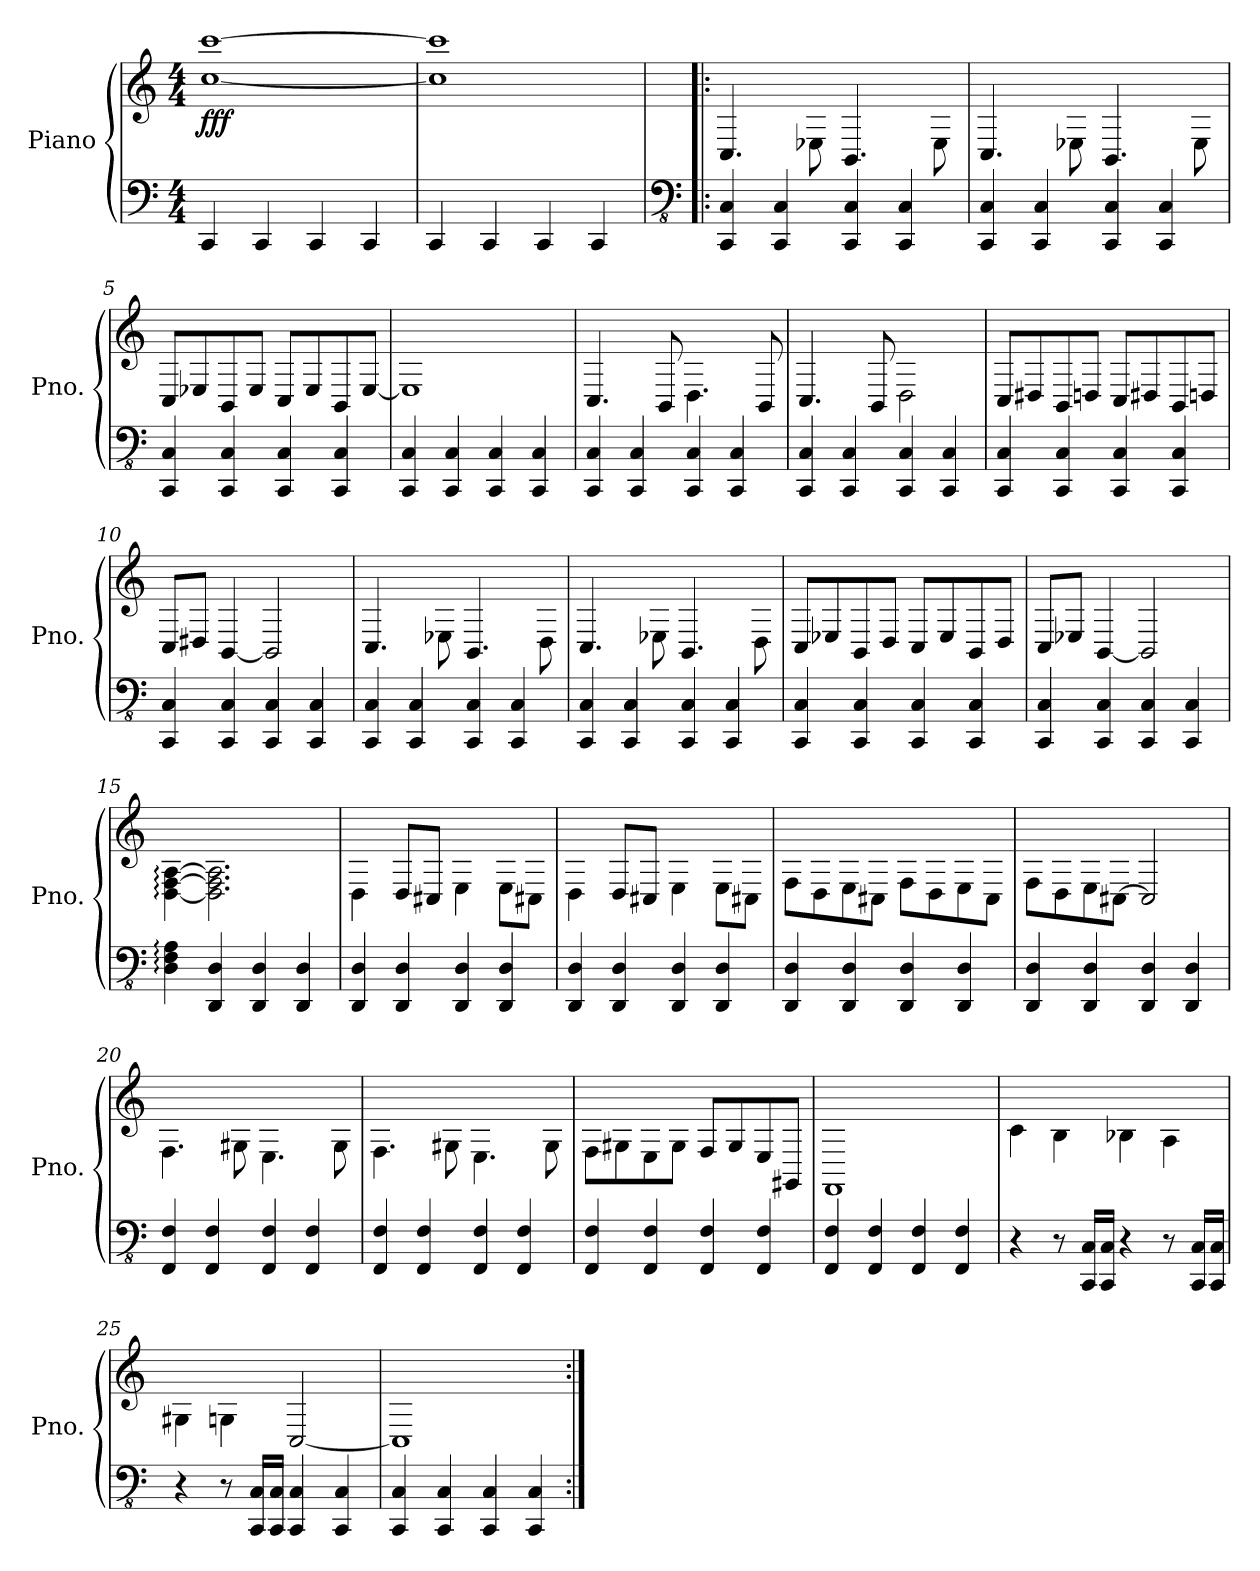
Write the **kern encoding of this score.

**kern	**kern	**dynam
*part1	*part1	*part1
*staff2	*staff1	*staff1/2
*I"Piano	*	*
*I'Pno.	*	*
*clefF4	*clefG2	*
*k[]	*k[]	*
*M4/4	*M4/4	*
*MM98	*MM98	*
=1	=1	=1
!	!	!LO:DY:b
4CC/	[1cc [1ccc	fff
4CC/	.	.
4CC/	.	.
4CC/	.	.
=2	=2	=2
4CC/	1cc] 1ccc]	.
4CC/	.	.
4CC/	.	.
4CC/	.	.
=3!|:	=3!|:	=3!|:
*clefFv4	*	*
4CCC/ 4CC/	4.C/	.
4CCC/ 4CC/	.	.
.	8E-X\	.
4CCC/ 4CC/	4.BB/	.
4CCC/ 4CC/	.	.
.	8E-\	.
=4	=4	=4
4CCC/ 4CC/	4.C/	.
4CCC/ 4CC/	.	.
.	8E-X\	.
4CCC/ 4CC/	4.BB/	.
4CCC/ 4CC/	.	.
.	8E-\	.
=5	=5	=5
4CCC/ 4CC/	8C/L	.
.	8E-X/	.
4CCC/ 4CC/	8BB/	.
.	8E-/J	.
4CCC/ 4CC/	8C/L	.
.	8E-/	.
4CCC/ 4CC/	8BB/	.
.	[8E-/J	.
!!LO:LB:g=z
=6	=6	=6
4CCC/ 4CC/	1E-]	.
4CCC/ 4CC/	.	.
4CCC/ 4CC/	.	.
4CCC/ 4CC/	.	.
=7	=7	=7
4CCC/ 4CC/	4.C/	.
4CCC/ 4CC/	.	.
.	8BB/	.
4CCC/ 4CC/	4.D\	.
4CCC/ 4CC/	.	.
.	8BB/	.
=8	=8	=8
4CCC/ 4CC/	4.C/	.
4CCC/ 4CC/	.	.
.	8BB/	.
4CCC/ 4CC/	2D\	.
4CCC/ 4CC/	.	.
=9	=9	=9
4CCC/ 4CC/	8C/L	.
.	8D#X/	.
4CCC/ 4CC/	8BB/	.
.	8Dn/J	.
4CCC/ 4CC/	8C/L	.
.	8D#X/	.
4CCC/ 4CC/	8BB/	.
.	8Dn/J	.
=10	=10	=10
4CCC/ 4CC/	8C/L	.
.	8D#X/J	.
4CCC/ 4CC/	[4BB/	.
4CCC/ 4CC/	2BB/]	.
4CCC/ 4CC/	.	.
=11	=11	=11
4CCC/ 4CC/	4.C/	.
4CCC/ 4CC/	.	.
.	8E-X\	.
4CCC/ 4CC/	4.BB/	.
4CCC/ 4CC/	.	.
.	8D\	.
!!LO:LB:g=z
=12	=12	=12
4CCC/ 4CC/	4.C/	.
4CCC/ 4CC/	.	.
.	8E-X\	.
4CCC/ 4CC/	4.BB/	.
4CCC/ 4CC/	.	.
.	8D\	.
=13	=13	=13
4CCC/ 4CC/	8C/L	.
.	8E-X/	.
4CCC/ 4CC/	8BB/	.
.	8D/J	.
4CCC/ 4CC/	8C/L	.
.	8E-/	.
4CCC/ 4CC/	8BB/	.
.	8D/J	.
=14	=14	=14
4CCC/ 4CC/	8C/L	.
.	8E-X/J	.
4CCC/ 4CC/	[4BB/	.
4CCC/ 4CC/	2BB/]	.
4CCC/ 4CC/	.	.
=15	=15	=15
4DD\: 4FF\: 4AA\:	[4D\: [4F\: [4A\:	.
4DDD/ 4DD/	2.D\] 2.F\] 2.A\]	.
4DDD/ 4DD/	.	.
4DDD/ 4DD/	.	.
=16	=16	=16
4DDD/ 4DD/	4D\	.
4DDD/ 4DD/	8D/L	.
.	8C#X/J	.
4DDD/ 4DD/	4E\	.
4DDD/ 4DD/	8E\L	.
.	8C#X\J	.
!!LO:LB:g=z
=17	=17	=17
4DDD/ 4DD/	4D\	.
4DDD/ 4DD/	8D/L	.
.	8C#X/J	.
4DDD/ 4DD/	4E\	.
4DDD/ 4DD/	8E\L	.
.	8C#X\J	.
=18	=18	=18
4DDD/ 4DD/	8F\L	.
.	8D\	.
4DDD/ 4DD/	8E\	.
.	8C#X\J	.
4DDD/ 4DD/	8F\L	.
.	8D\	.
4DDD/ 4DD/	8E\	.
.	8C#\J	.
=19	=19	=19
4DDD/ 4DD/	8F\L	.
.	8D\	.
4DDD/ 4DD/	8E\	.
.	[8C#X\J	.
4DDD/ 4DD/	2C#/]	.
4DDD/ 4DD/	.	.
=20	=20	=20
4FFF/ 4FF/	4.F\	.
4FFF/ 4FF/	.	.
.	8G#X\	.
4FFF/ 4FF/	4.E\	.
4FFF/ 4FF/	.	.
.	8G#\	.
=21	=21	=21
4FFF/ 4FF/	4.F\	.
4FFF/ 4FF/	.	.
.	8G#X\	.
4FFF/ 4FF/	4.E\	.
4FFF/ 4FF/	.	.
.	8G#\	.
!!LO:LB:g=z
=22	=22	=22
4FFF/ 4FF/	8F\L	.
.	8G#X\	.
4FFF/ 4FF/	8E\	.
.	8G#\J	.
4FFF/ 4FF/	8F/L	.
.	8G#/	.
4FFF/ 4FF/	8E/	.
.	8GG#X/J	.
=23	=23	=23
4FFF/ 4FF/	1FF	.
4FFF/ 4FF/	.	.
4FFF/ 4FF/	.	.
4FFF/ 4FF/	.	.
=24	=24	=24
4r	4c\	.
8r	4B\	.
16CCC/ 16CC/LL	.	.
16CCC/ 16CC/JJ	.	.
4r	4B-X\	.
8r	4A\	.
16CCC/ 16CC/LL	.	.
16CCC/ 16CC/JJ	.	.
=25	=25	=25
4r	4G#X\	.
8r	4Gn\	.
16CCC/ 16CC/LL	.	.
16CCC/ 16CC/JJ	.	.
4CCC/ 4CC/	[2C/	.
4CCC/ 4CC/	.	.
=26	=26	=26
4CCC/ 4CC/	1C]	.
4CCC/ 4CC/	.	.
4CCC/ 4CC/	.	.
4CCC/ 4CC/	.	.
=:|!	=:|!	=:|!
*-	*-	*-
